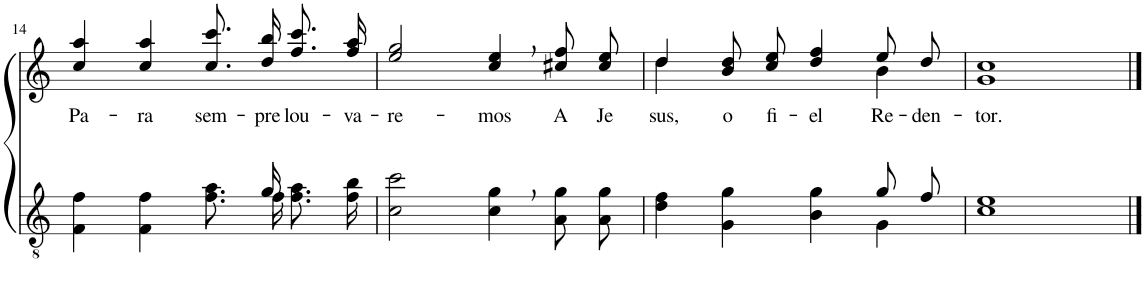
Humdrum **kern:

**kern	**kern	**text
*part2	*part1	*part1
*staff2	*staff1	*staff1
*I"Parte III e IV	*I"Parte I e II	*
!!LO:PB:g=z
*clefGv2	*clefG2	*
*Trd5c9	*Trd5c9	*
*k[]	*k[]	*
*M4/4	*M4/4	*
*met(c)	*met(c)	*
=14	=14	=14
*^	*	*
!	!	!	!LO:LY:b
2ryy	4F\ 4f\	4cc/ 4aa/	-Pa-
!	!	!	!LO:LY:b
.	4F\ 4f\	4cc/ 4aa/	-ra
!	!	!	!LO:LY:b
8.ryy	8.f\ 8.a\L	8.cc\ 8.ccc\L	sem-
!	!	!	!LO:LY:b
16g/	16f\Jk	16dd\ 16bb\Jk	-pre
!	!	!	!LO:LY:b
4ryy	8.f\ 8.a\L	8.ff\ 8.ccc\L	lou-
!	!	!	!LO:LY:b
.	16f\ 16b\Jk	16ff\ 16aa\Jk	-va-
=15	=15	=15	=15
!	!	!	!LO:LY:b
*v	*v	*	*
2c\ 2cc\	2ee/ 2gg/	-re-
!	!	!LO:LY:b
4c\, 4g\,	4cc/, 4ee/,	-mos
!	!	!LO:LY:b
8A\ 8g\L	8cc#X\ 8ff\L	A
!	!	!LO:LY:b
8A\ 8g\J	8cc#\ 8ee\J	Je-
=16	=16	=16
*^	*^	*
!	!	!	!	!LO:LY:b
2.ryy	4d\ 4f\	4dd/	4dd\	sus,
!	!	!	!	!LO:LY:b
.	4G\ 4g\	8b\ 8dd\L	2ryy	o
!	!	!	!	!LO:LY:b
.	.	8cc\ 8ee\J	.	fi-
!	!	!	!	!LO:LY:b
.	4B\ 4g\	4dd/ 4ff/	.	-el
!	!	!	!	!LO:LY:b
8g/L	4G\	8ee/L	4b\	Re-
!	!	!	!	!LO:LY:b
8f/J	.	8dd/J	.	-den-
*v	*v	*	*	*
*	*v	*v	*
=17	=17	=17
!	!	!LO:LY:b
1c 1e	1g 1cc	-tor.
==	==	==
*-	*-	*-
